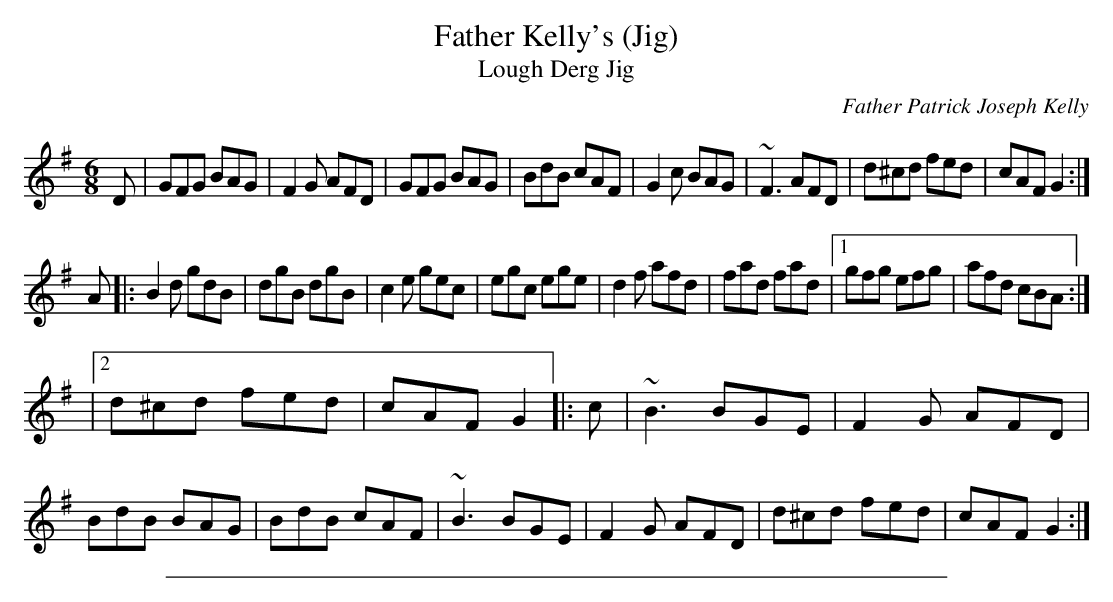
X:1
T: Father Kelly's (Jig)
T: Lough Derg Jig
C: Father Patrick Joseph Kelly
M: 6/8
L: 1/8
K: G
D |\
GFG BAG | F2G AFD | GFG BAG | BdB cAF |\
G2c BAG | ~F3 AFD | d^cd fed | cAF G2 :|
A |:\
B2d gdB | dgB dgB | c2e gec | egc ege | d2f afd |\
fad fad |1 gfg efg | afd cBA :|
|[2 d^cd fed | cAF G2 \
|: c |\
~B3 BGE | F2G AFD | BdB BAG | BdB cAF |\
~B3 BGE | F2G AFD | d^cd fed | cAF G2 :|
